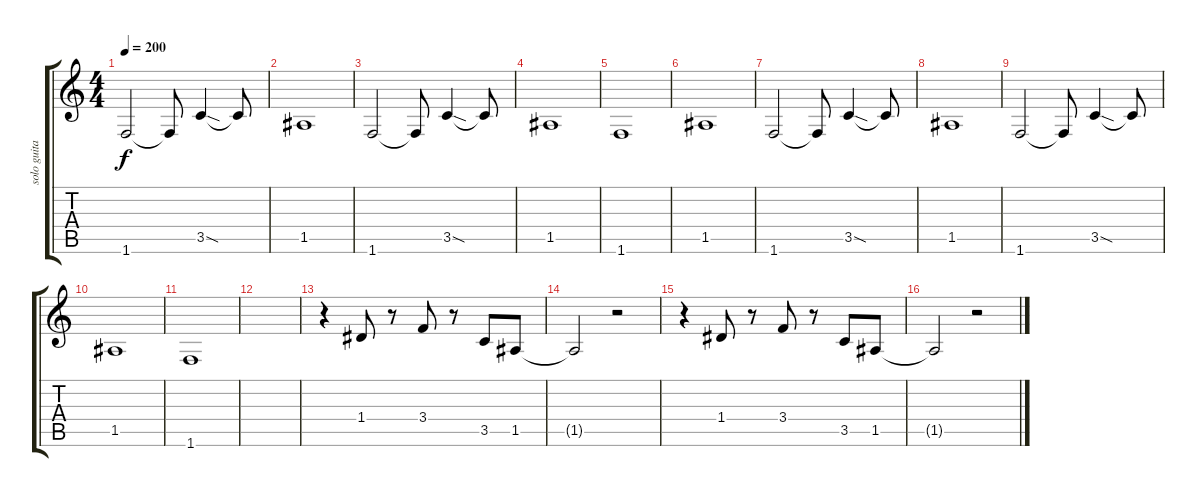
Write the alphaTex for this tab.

\track ("solo guitar" "solo guita") {instrument electricguitarclean}
\staff {score tabs}
\tuning (E4 B3 G3 D3 A2 E2) {hide}
\ts (4 4)
\tempo 200
\clef g2
\ks c
1.6.2{dy f} 1.6{t}.8 3.5{sod}.4 3.5{t}.8 |
1.5.1 |
1.6.2 1.6{t}.8 3.5{sod}.4 3.5{t}.8 |
1.5.1 |
1.6.1 |
1.5.1 |
1.6.2 1.6{t}.8 3.5{sod}.4 3.5{t}.8 |
1.5.1 |
1.6.2 1.6{t}.8 3.5{sod}.4 3.5{t}.8 |
1.5.1 |
1.6.1 |
|
r.4 1.4.8 r.8 3.4.8 r.8 3.5.8 1.5.8 |
1.5{t}.2 r.2 |
r.4 1.4.8 r.8 3.4.8 r.8 3.5.8 1.5.8 |
1.5{t}.2 r.2
